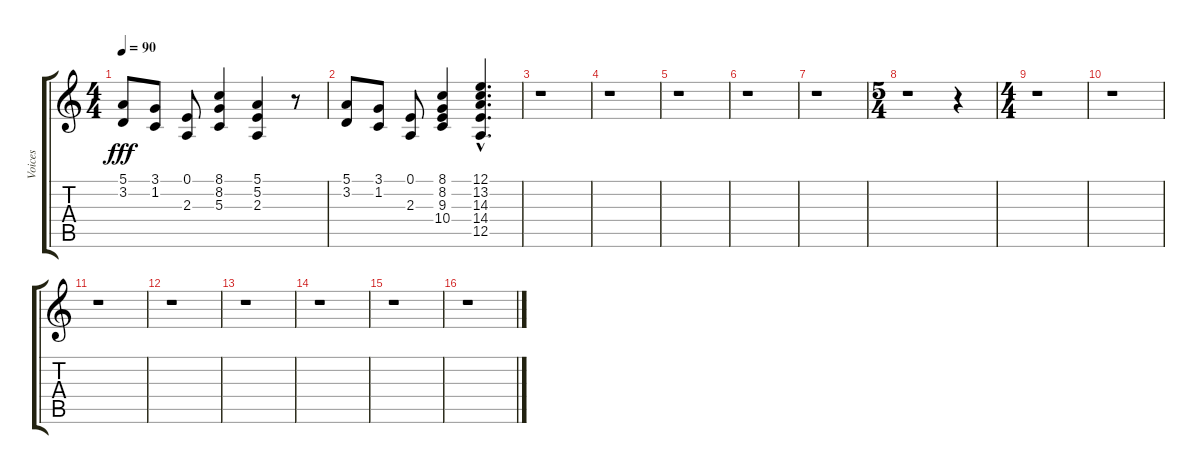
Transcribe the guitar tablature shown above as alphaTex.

\track ("Voices" "Voices") {instrument lead6voice}
\staff {score tabs}
\tuning (E4 B3 G3 D3 A2 E2) {hide}
\ts (4 4)
\tempo 90
\clef g2
\ks c
(5.1 3.2).8{dy fff} (3.1 1.2).8 (0.1 2.3).8 (8.1 8.2 5.3).4 (5.1 5.2 2.3).4 r.8 |
(5.1 3.2).8 (3.1 1.2).8 (0.1 2.3).8 (8.1 8.2 9.3 10.4).4 (12.1{hac} 13.2{hac} 14.3{hac} 14.4{hac} 12.5{hac}).4{d} |
r.1 |
r.1 |
r.1 |
r.1 |
r.1 |
\ts (5 4)
r.1 r.4 |
\ts (4 4)
r.1 |
r.1 |
r.1 |
r.1 |
r.1 |
r.1 |
r.1 |
r.1
